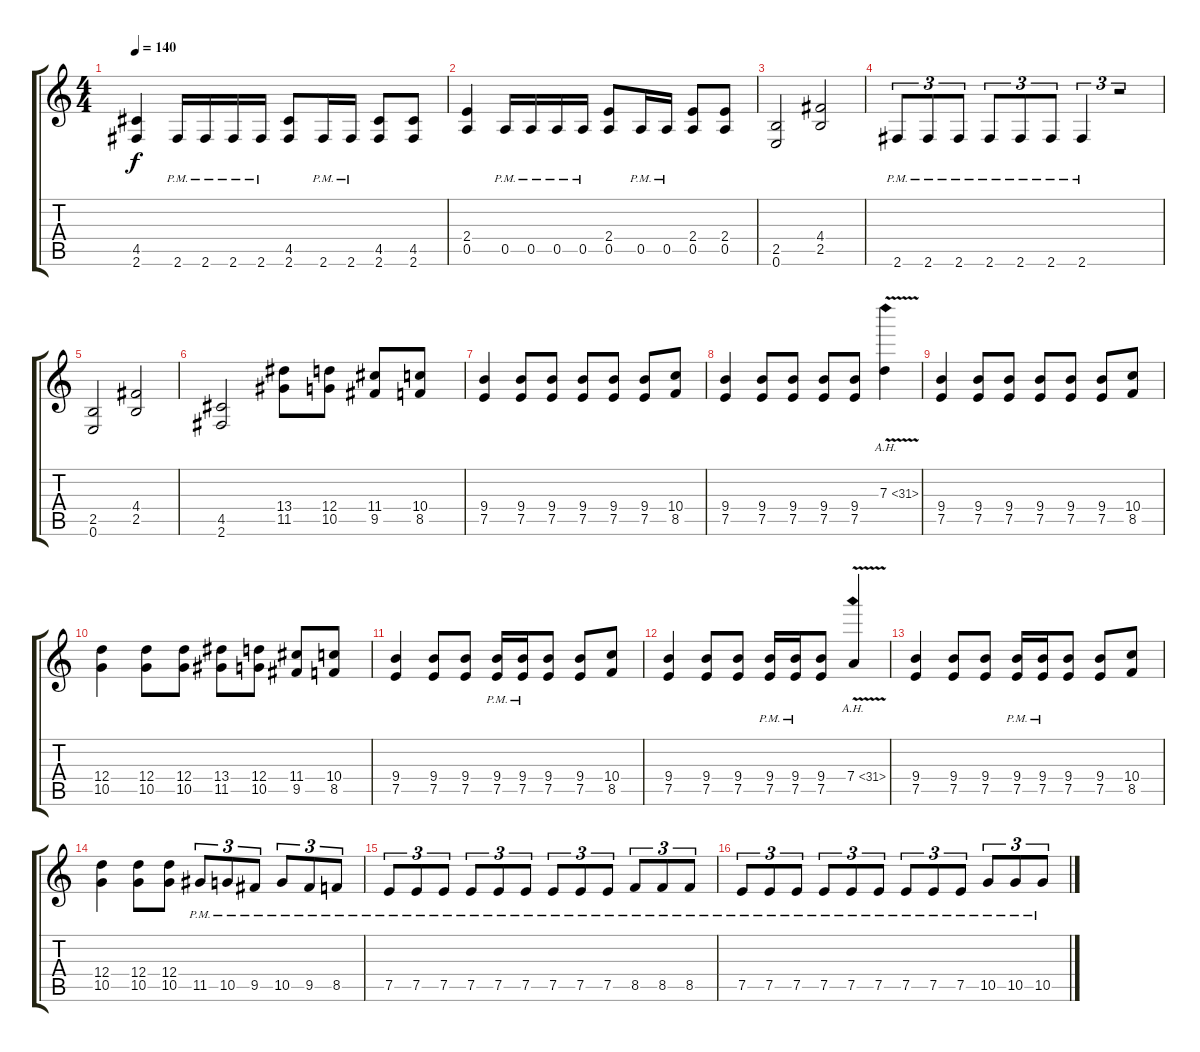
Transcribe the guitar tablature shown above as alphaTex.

\track "" {instrument overdrivenguitar}
\staff {score tabs}
\tuning (E4 B3 G3 D3 A2 E2) {hide}
\ts (4 4)
\tempo 140
\clef g2
\ks c
(4.5 2.6).4{dy f} 2.6{pm}.16 2.6{pm}.16 2.6{pm}.16 2.6{pm}.16 (4.5 2.6).8 2.6{pm}.16 2.6{pm}.16 (4.5 2.6).8 (4.5 2.6).8 |
(2.4 0.5).4 0.5{pm}.16 0.5{pm}.16 0.5{pm}.16 0.5{pm}.16 (2.4 0.5).8 0.5{pm}.16 0.5{pm}.16 (2.4 0.5).8 (2.4 0.5).8 |
(2.5 0.6).2 (4.4 2.5).2 |
2.6{pm}.8{tu (3 2)} 2.6{pm}.8{tu (3 2)} 2.6{pm}.8{tu (3 2)} 2.6{pm}.8{tu (3 2)} 2.6{pm}.8{tu (3 2)} 2.6{pm}.8{tu (3 2)} 2.6{pm}.4{tu (3 2)} r.2{tu (3 2)} |
(2.5 0.6).2 (4.4 2.5).2 |
(4.5 2.6).2 (13.4 11.5).8 (12.4 10.5).8 (11.4 9.5).8 (10.4 8.5).8 |
(9.4 7.5).4 (9.4 7.5).8 (9.4 7.5).8 (9.4 7.5).8 (9.4 7.5).8 (9.4 7.5).8 (10.4 8.5).8 |
(9.4 7.5).4 (9.4 7.5).8 (9.4 7.5).8 (9.4 7.5).8 (9.4 7.5).8 7.3{ah 24 v}.4 |
(9.4 7.5).4 (9.4 7.5).8 (9.4 7.5).8 (9.4 7.5).8 (9.4 7.5).8 (9.4 7.5).8 (10.4 8.5).8 |
(12.4 10.5).4 (12.4 10.5).8 (12.4 10.5).8 (13.4 11.5).8 (12.4 10.5).8 (11.4 9.5).8 (10.4 8.5).8 |
(9.4 7.5).4 (9.4 7.5).8 (9.4 7.5).8 (9.4{pm} 7.5{pm}).16 (9.4{pm} 7.5{pm}).16 (9.4 7.5).8 (9.4 7.5).8 (10.4 8.5).8 |
(9.4 7.5).4 (9.4 7.5).8 (9.4 7.5).8 (9.4{pm} 7.5{pm}).16 (9.4{pm} 7.5{pm}).16 (9.4 7.5).8 7.4{ah 24 v}.4 |
(9.4 7.5).4 (9.4 7.5).8 (9.4 7.5).8 (9.4{pm} 7.5{pm}).16 (9.4{pm} 7.5{pm}).16 (9.4 7.5).8 (9.4 7.5).8 (10.4 8.5).8 |
(12.4 10.5).4 (12.4 10.5).8 (12.4 10.5).8 11.5{pm}.8{tu (3 2)} 10.5{pm}.8{tu (3 2)} 9.5{pm}.8{tu (3 2)} 10.5{pm}.8{tu (3 2)} 9.5{pm}.8{tu (3 2)} 8.5{pm}.8{tu (3 2)} |
7.5{pm}.8{tu (3 2)} 7.5{pm}.8{tu (3 2)} 7.5{pm}.8{tu (3 2)} 7.5{pm}.8{tu (3 2)} 7.5{pm}.8{tu (3 2)} 7.5{pm}.8{tu (3 2)} 7.5{pm}.8{tu (3 2)} 7.5{pm}.8{tu (3 2)} 7.5{pm}.8{tu (3 2)} 8.5{pm}.8{tu (3 2)} 8.5{pm}.8{tu (3 2)} 8.5{pm}.8{tu (3 2)} |
7.5{pm}.8{tu (3 2)} 7.5{pm}.8{tu (3 2)} 7.5{pm}.8{tu (3 2)} 7.5{pm}.8{tu (3 2)} 7.5{pm}.8{tu (3 2)} 7.5{pm}.8{tu (3 2)} 7.5{pm}.8{tu (3 2)} 7.5{pm}.8{tu (3 2)} 7.5{pm}.8{tu (3 2)} 10.5{pm}.8{tu (3 2)} 10.5{pm}.8{tu (3 2)} 10.5{pm}.8{tu (3 2)}
